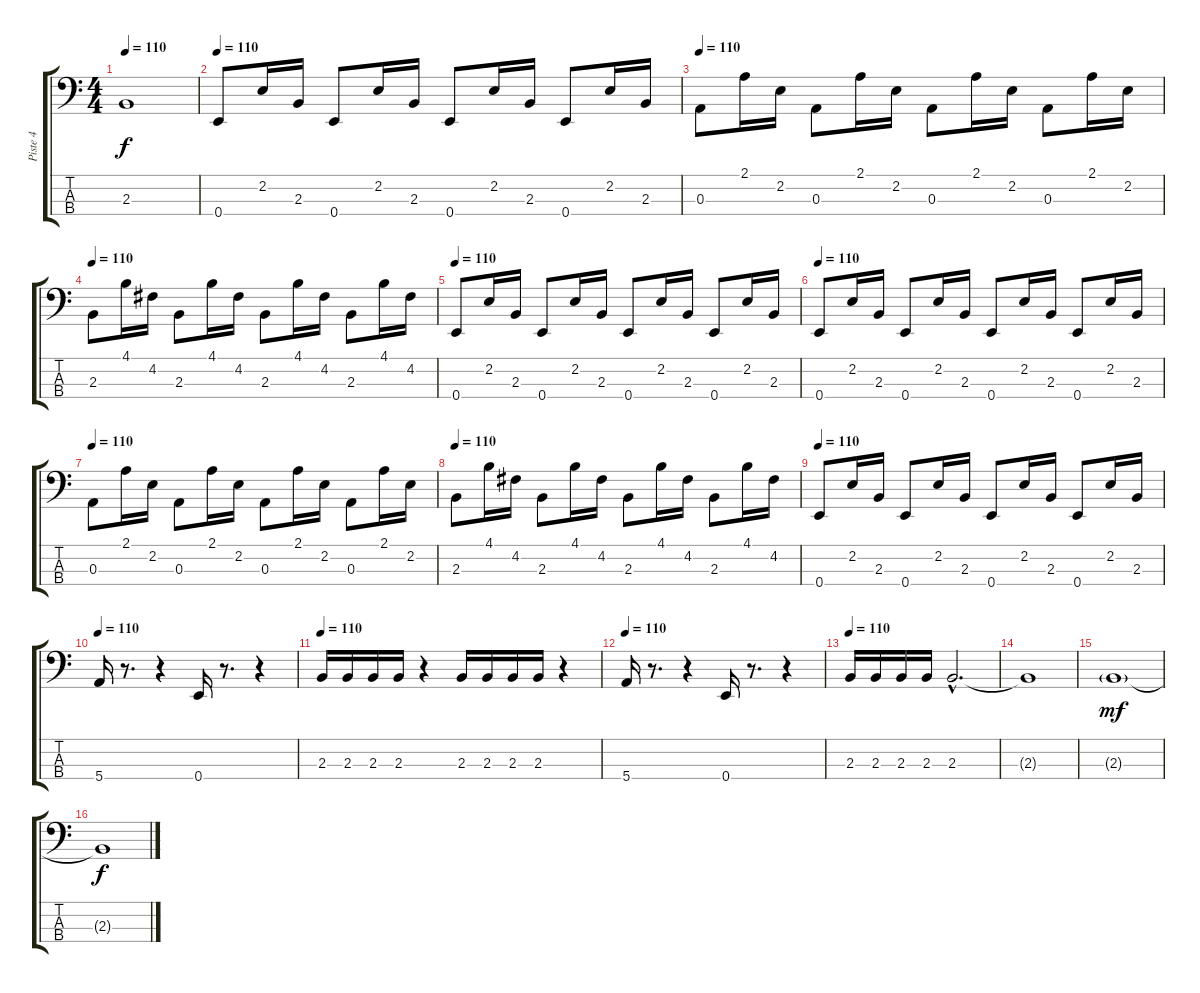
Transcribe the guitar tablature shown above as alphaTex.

\track ("Piste 4" "Piste 4") {instrument electricbassfinger}
\staff {score tabs}
\tuning (G2 D2 A1 E1) {hide}
\ts (4 4)
\tempo 110
\clef f4
\ks c
2.3{t}.1{dy f} |
\tempo 110
0.4.8 2.2.16 2.3.16 0.4.8 2.2.16 2.3.16 0.4.8 2.2.16 2.3.16 0.4.8 2.2.16 2.3.16 |
\tempo 110
0.3.8 2.1.16 2.2.16 0.3.8 2.1.16 2.2.16 0.3.8 2.1.16 2.2.16 0.3.8 2.1.16 2.2.16 |
\tempo 110
2.3.8 4.1.16 4.2.16 2.3.8 4.1.16 4.2.16 2.3.8 4.1.16 4.2.16 2.3.8 4.1.16 4.2.16 |
\tempo 110
0.4.8 2.2.16 2.3.16 0.4.8 2.2.16 2.3.16 0.4.8 2.2.16 2.3.16 0.4.8 2.2.16 2.3.16 |
\tempo 110
0.4.8 2.2.16 2.3.16 0.4.8 2.2.16 2.3.16 0.4.8 2.2.16 2.3.16 0.4.8 2.2.16 2.3.16 |
\tempo 110
0.3.8 2.1.16 2.2.16 0.3.8 2.1.16 2.2.16 0.3.8 2.1.16 2.2.16 0.3.8 2.1.16 2.2.16 |
\tempo 110
2.3.8 4.1.16 4.2.16 2.3.8 4.1.16 4.2.16 2.3.8 4.1.16 4.2.16 2.3.8 4.1.16 4.2.16 |
\tempo 110
0.4.8 2.2.16 2.3.16 0.4.8 2.2.16 2.3.16 0.4.8 2.2.16 2.3.16 0.4.8 2.2.16 2.3.16 |
\tempo 110
5.4.16 r.8{d} r.4 0.4.16 r.8{d} r.4 |
\tempo 110
2.3.16 2.3.16 2.3.16 2.3.16 r.4 2.3.16 2.3.16 2.3.16 2.3.16 r.4 |
\tempo 110
5.4.16 r.8{d} r.4 0.4.16 r.8{d} r.4 |
\tempo 110
2.3.16 2.3.16 2.3.16 2.3.16 2.3{hac}.2{d} |
2.3{t}.1 |
2.3{g}.1{dy mf} |
2.3{t}.1{dy f}
